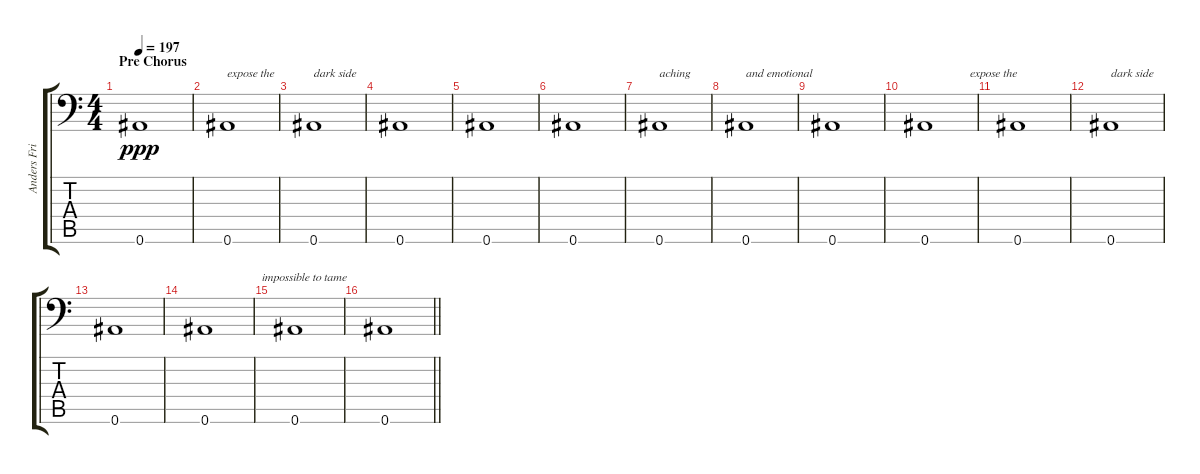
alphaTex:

\track ("Anders Fridén" "Anders Fri") {instrument distortionguitar}
\staff {score tabs}
\tuning (C4 G3 Eb3 Bb2 F2 Bb1) {hide}
\ts (4 4)
\section ("" "Pre Chorus")
\tempo 197
\clef f4
\ks c
0.6.1{dy ppp} |
0.6.1{txt "expose the"} |
0.6.1{txt "dark side"} |
0.6.1 |
0.6.1 |
0.6.1 |
0.6.1{txt "aching "} |
0.6.1{txt "and emotional"} |
0.6.1 |
0.6.1{txt "               expose the"} |
0.6.1 |
0.6.1{txt "dark side"} |
0.6.1 |
0.6.1{txt "                   impossible to tame"} |
0.6.1 |
\barLineRight lightlight
0.6.1
